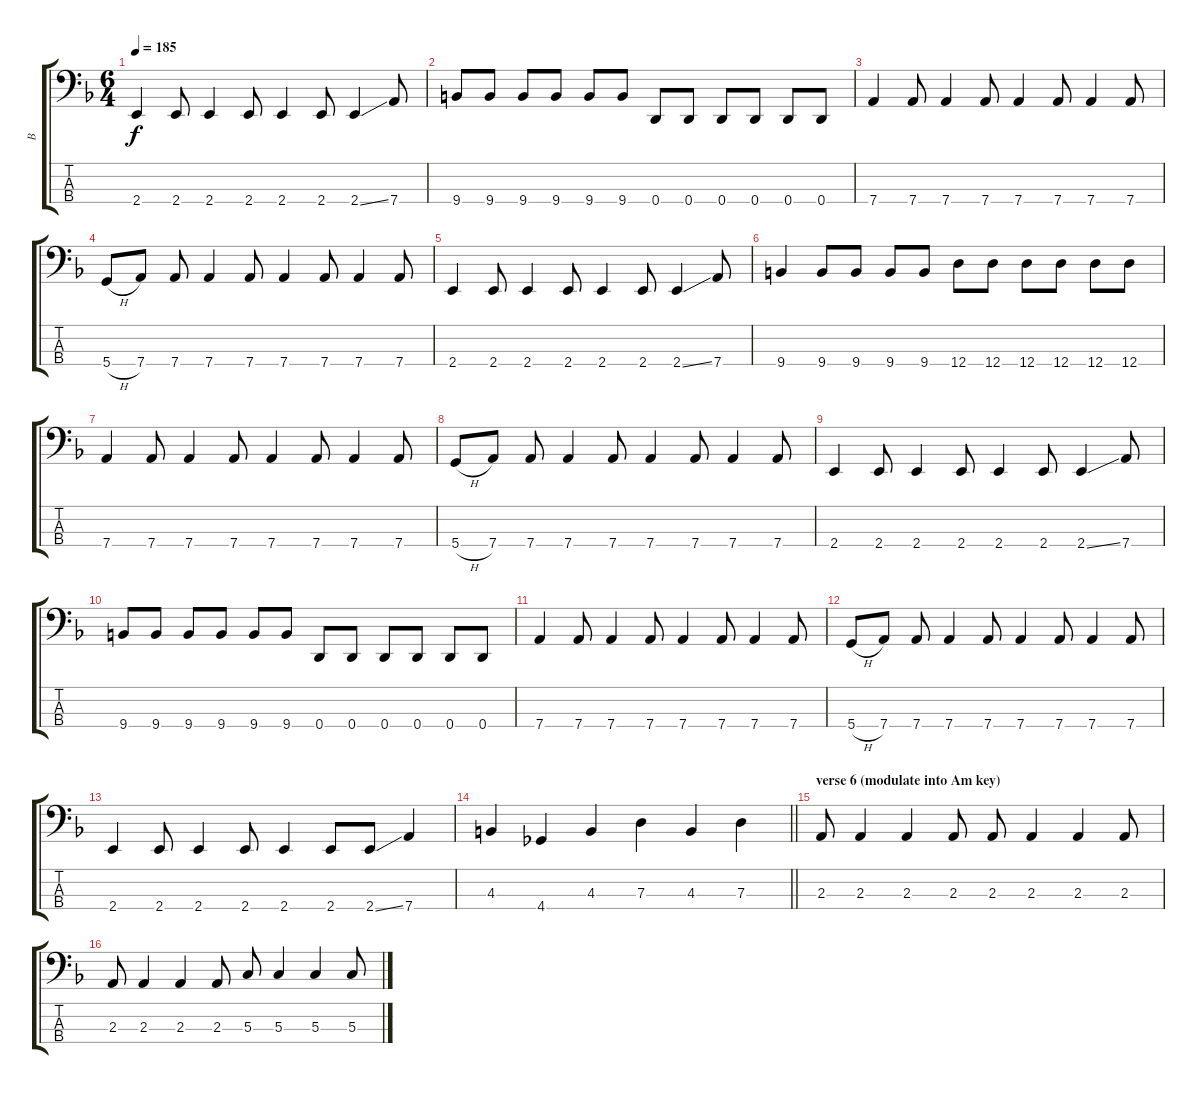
\track ("B" "B") {instrument electricbassfinger}
\staff {score tabs}
\tuning (F2 C2 G1 D1) {hide}
\ts (6 4)
\tempo 185
\clef f4
\ks dminor
2.4.4{dy f} 2.4.8 2.4.4 2.4.8 2.4.4 2.4.8 2.4{ss}.4 7.4.8 |
9.4.8 9.4.8 9.4.8 9.4.8 9.4.8 9.4.8 0.4.8 0.4.8 0.4.8 0.4.8 0.4.8 0.4.8 |
7.4.4 7.4.8 7.4.4 7.4.8 7.4.4 7.4.8 7.4.4 7.4.8 |
5.4{h}.8 7.4.8 7.4.8 7.4.4 7.4.8 7.4.4 7.4.8 7.4.4 7.4.8 |
2.4.4 2.4.8 2.4.4 2.4.8 2.4.4 2.4.8 2.4{ss}.4 7.4.8 |
9.4.4 9.4.8 9.4.8 9.4.8 9.4.8 12.4.8 12.4.8 12.4.8 12.4.8 12.4.8 12.4.8 |
7.4.4 7.4.8 7.4.4 7.4.8 7.4.4 7.4.8 7.4.4 7.4.8 |
5.4{h}.8 7.4.8 7.4.8 7.4.4 7.4.8 7.4.4 7.4.8 7.4.4 7.4.8 |
2.4.4 2.4.8 2.4.4 2.4.8 2.4.4 2.4.8 2.4{ss}.4 7.4.8 |
9.4.8 9.4.8 9.4.8 9.4.8 9.4.8 9.4.8 0.4.8 0.4.8 0.4.8 0.4.8 0.4.8 0.4.8 |
7.4.4 7.4.8 7.4.4 7.4.8 7.4.4 7.4.8 7.4.4 7.4.8 |
5.4{h}.8 7.4.8 7.4.8 7.4.4 7.4.8 7.4.4 7.4.8 7.4.4 7.4.8 |
2.4.4 2.4.8 2.4.4 2.4.8 2.4.4 2.4.8 2.4{ss}.8 7.4.4 |
\barLineRight lightlight
4.3.4 4.4.4 4.3.4 7.3.4 4.3.4 7.3.4 |
\section ("" "verse 6 (modulate into Am key)")
2.3.8 2.3.4 2.3.4 2.3.8 2.3.8 2.3.4 2.3.4 2.3.8 |
2.3.8 2.3.4 2.3.4 2.3.8 5.3.8 5.3.4 5.3.4 5.3.8
